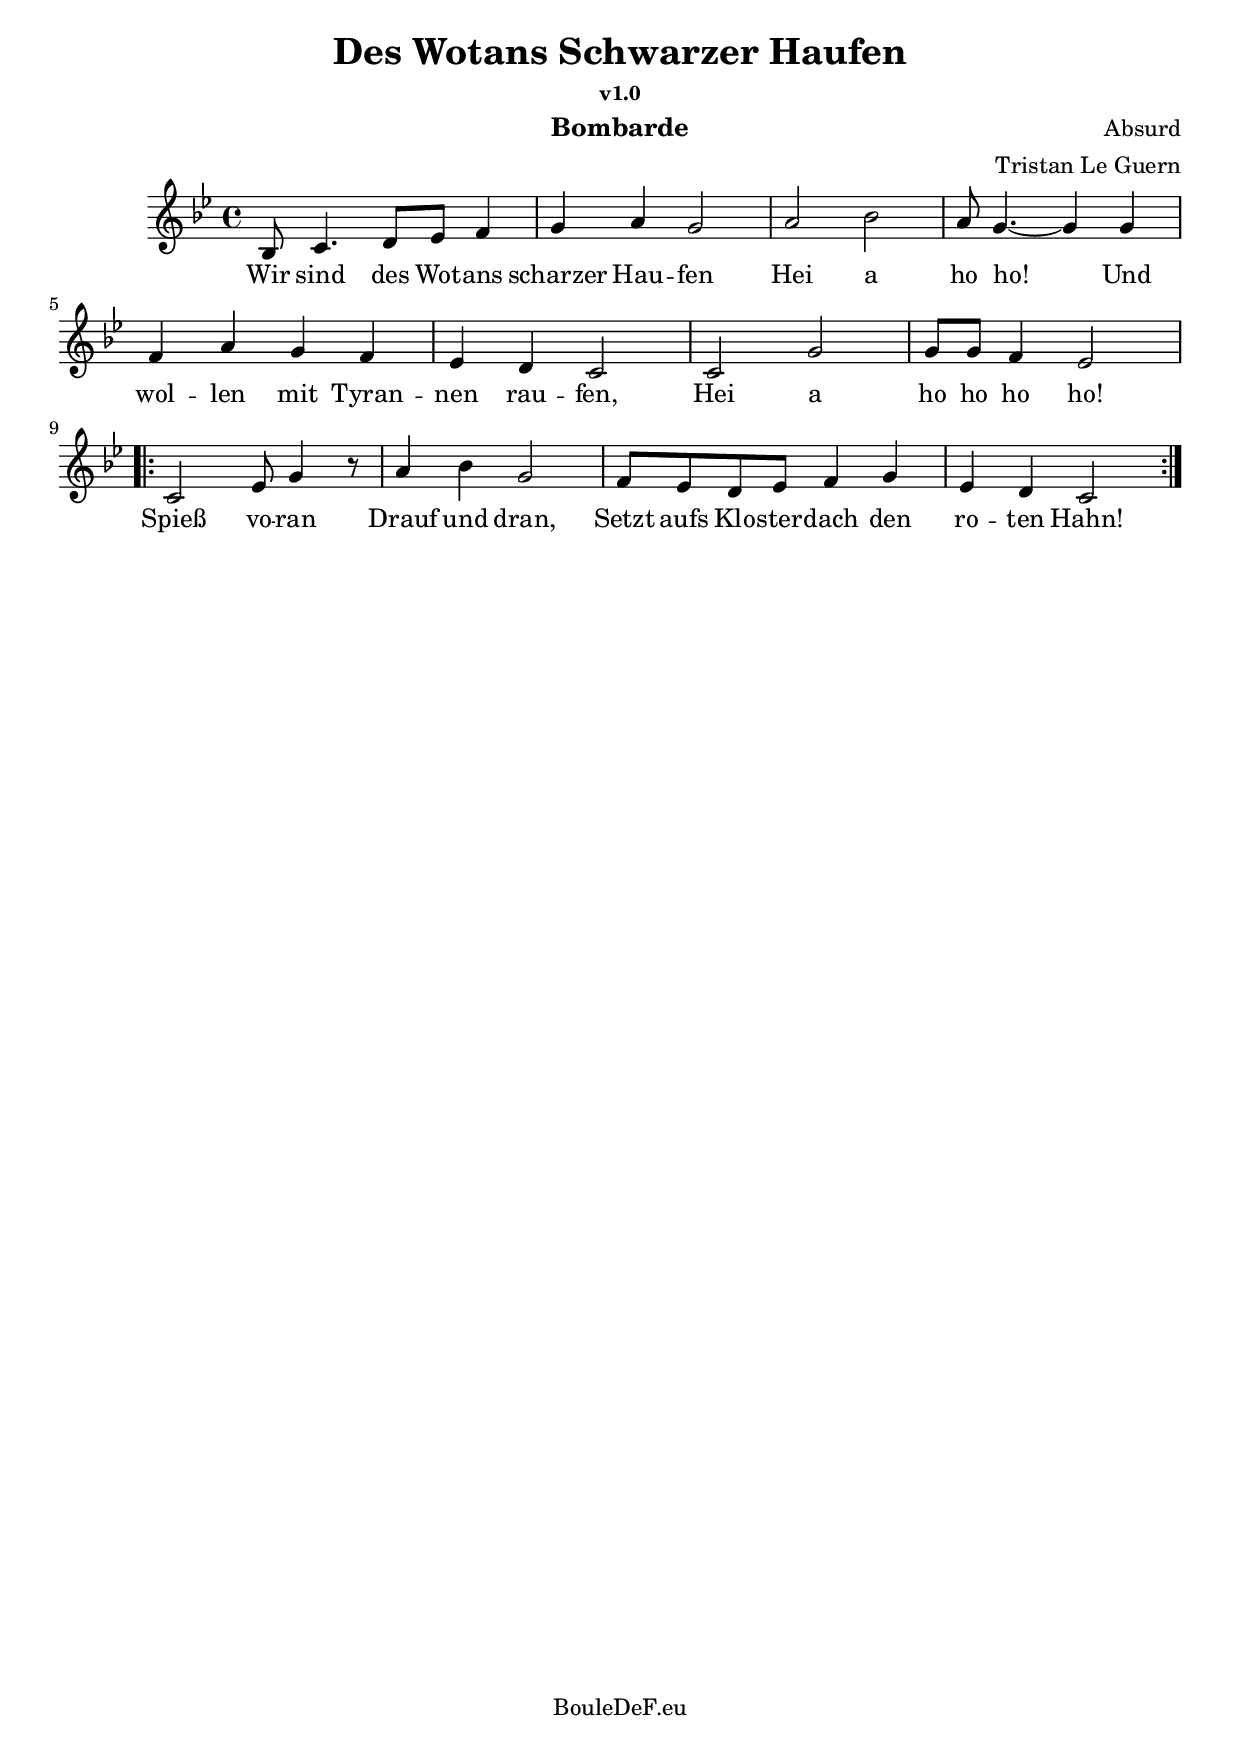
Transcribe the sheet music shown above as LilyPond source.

\version "2.14.2"
\include "italiano.ly"

\header {
	title = "Des Wotans Schwarzer Haufen"
	subsubtitle = "v1.0"
	composer = "Absurd"
	arranger = "Tristan Le Guern"
	instrument = "Bombarde"
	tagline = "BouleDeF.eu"
}

\score {
	\new Staff \relative si {
		\clef "treble"
		\key sib \major

		sib8 do4. re8 mib fa4
		| sol la sol2
		| la sib
		| la8 sol4.~ sol4 sol
		| fa la sol fa
		| mib re do2
		| do sol'
		| sol8 sol fa4 mib2
		\repeat volta 2 {
			do2 mib8 sol4 r8
			| la4 sib sol2
			| fa8 mib re mib fa4 sol
			| mib re do2
		}
	}
	\addlyrics {
		Wir sind des Wot -- ans
		| scharzer Hau -- fen
		| Hei a ho ho! Und
		| wol -- len mit Tyran -- nen rau -- fen,
		| Hei a ho ho ho ho!
		| Spieß vo -- ran
		| Drauf und dran,
		| Setzt aufs Klo -- ster -- dach den
		| ro -- ten Hahn!
	}
}
